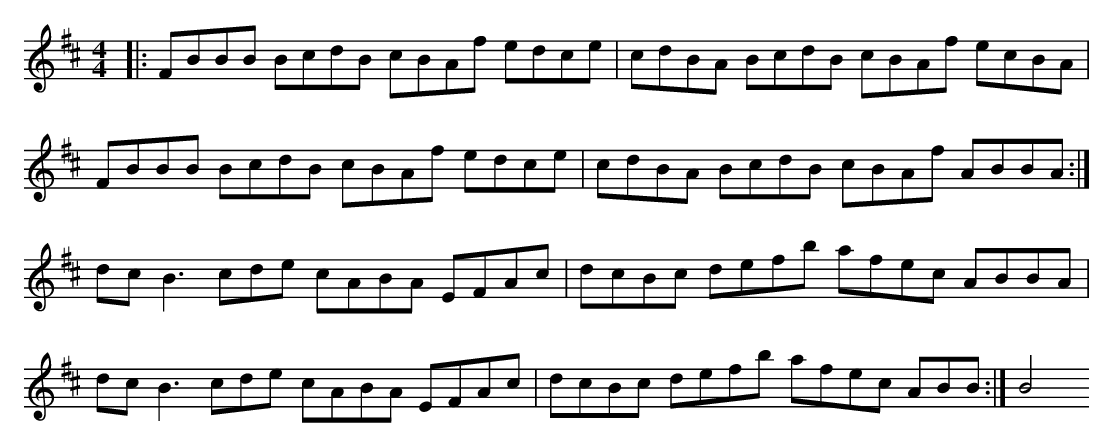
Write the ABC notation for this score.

X:1
M:4/4
K:Bmin
|:FBBB BcdB cBAf edce|cdBA BcdB cBAf ecBA|
FBBB BcdB cBAf edce|cdBA BcdB cBAf ABBA:|
dcB3cde cABA EFAc|dcBc defb afec ABBA|
dcB3cde cABA EFAc|dcBc defb afec ABB:|B4
